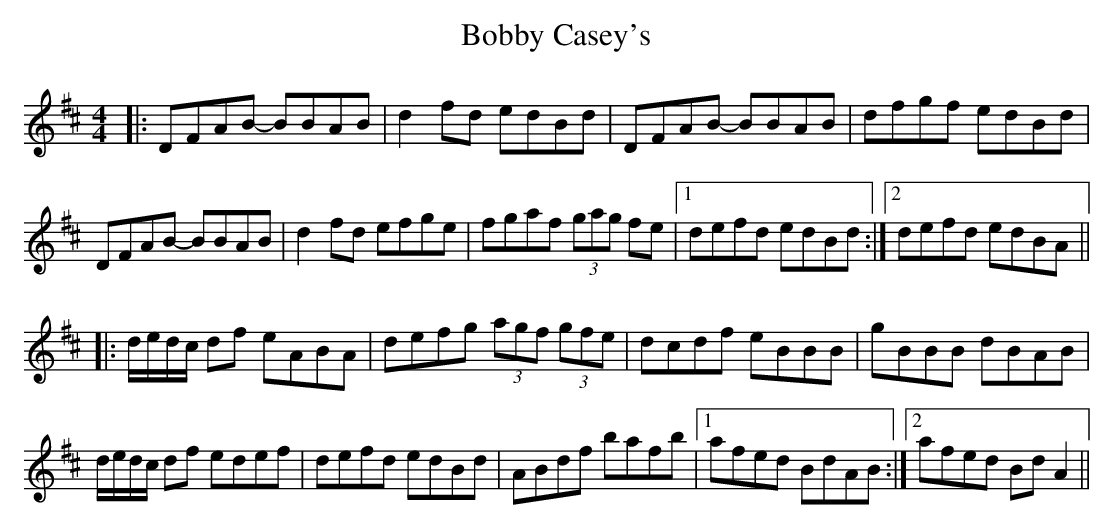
X:1
T: Bobby Casey's
M: 4/4
L: 1/8
K: Dmaj
|:DFAB- BBAB|d2fd edBd|DFAB- BBAB|dfgf edBd|
DFAB- BBAB|d2fd efge|fgaf (3gag fe|1 defd edBd:|2 defd edBA||
|:d/e/d/c/ df eABA|defg (3agf (3gfe|dcdf eBBB|gBBB dBAB|
d/e/d/c/ df edef|defd edBd|ABdf bafb|1 afed BdAB:|2 afed BdA2||
